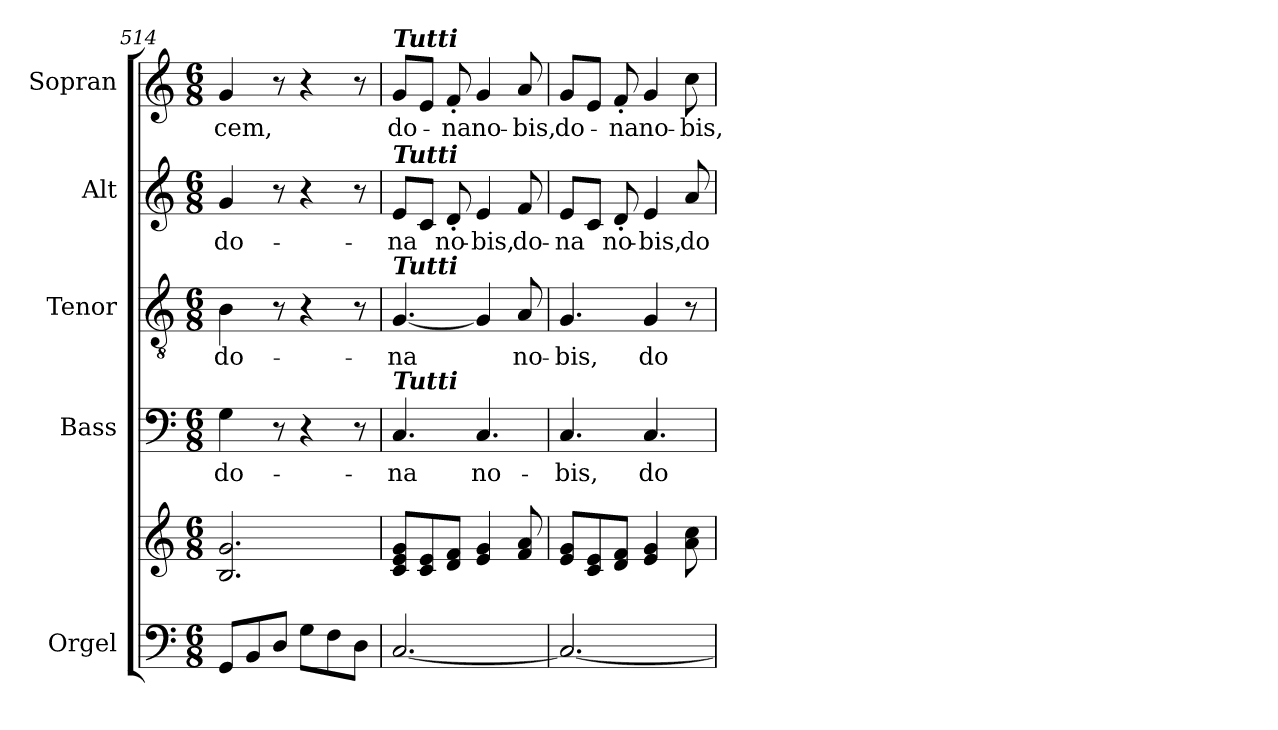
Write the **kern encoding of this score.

**kern	**kern	**kern	**text	**kern	**text	**kern	**text	**kern	**text
*part5	*part5	*part4	*part4	*part3	*part3	*part2	*part2	*part1	*part1
*staff6	*staff5	*staff4	*staff4	*staff3	*staff3	*staff2	*staff2	*staff1	*staff1
*I"Orgel	*	*I"Bass	*	*I"Tenor	*	*I"Alt	*	*I"Sopran	*
*I'Org.	*	*I'B.	*	*I'T.	*	*I'A.	*	*I'S.	*
*clefF4	*clefG2	*clefF4	*	*clefGv2	*	*clefG2	*	*clefG2	*
*k[]	*k[]	*k[]	*	*k[]	*	*k[]	*	*k[]	*
*C:	*C:	*C:	*	*C:	*	*C:	*	*C:	*
*M6/8	*M6/8	*M6/8	*	*M6/8	*	*M6/8	*	*M6/8	*
=514	=514	=514	=514	=514	=514	=514	=514	=514	=514
!	!	!	!LO:LY:b	!	!LO:LY:b	!	!LO:LY:b	!	!LO:LY:b
8GG/L	2.B/ 2.g/	4G\	do-	4B\	do-	4g/	do-	4g/	-cem,
8BB/	.	.	.	.	.	.	.	.	.
8D/J	.	8r	.	8r	.	8r	.	8r	.
8G\L	.	4r	.	4r	.	4r	.	4r	.
8F\	.	.	.	.	.	.	.	.	.
8D\J	.	8r	.	8r	.	8r	.	8r	.
!!LO:LB:g=z
=515	=515	=515	=515	=515	=515	=515	=515	=515	=515
!	!	!	!	!	!	!	!	!LO:TX:a:Bi:t=Tutti	!
!	!	!	!	!	!	!LO:TX:a:Bi:t=Tutti	!	!	!
!	!	!	!	!LO:TX:a:Bi:t=Tutti	!	!	!	!	!
!	!	!LO:TX:a:Bi:t=Tutti	!	!	!	!	!	!	!
!	!	!	!LO:LY:b	!	!LO:LY:b	!	!LO:LY:b	!	!LO:LY:b
[2.C/	8c/ 8e/ 8g/L	4.C/	-na	[4.G/	-na	8e/L	-na	8g/L	do-
.	8c/ 8e/	.	.	.	.	8c/J	.	8e/J	.
!	!	!	!	!	!	!	!LO:LY:b	!	!LO:LY:b
.	8d/ 8f/J	.	.	.	.	8d'</	no-	8f'</	-na
!	!	!	!LO:LY:b	!	!	!	!LO:LY:b	!	!LO:LY:b
.	4e/ 4g/	4.C/	no-	4G/]	.	4e/	-bis,	4g/	no-
!	!	!	!	!	!LO:LY:b	!	!LO:LY:b	!	!LO:LY:b
.	8f/ 8a/	.	.	8A/	no-	8f/	do-	8a/	-bis,
=516	=516	=516	=516	=516	=516	=516	=516	=516	=516
!	!	!	!LO:LY:b	!	!LO:LY:b	!	!LO:LY:b	!	!LO:LY:b
2.C/_	8e/ 8g/L	4.C/	-bis,	4.G/	-bis,	8e/L	-na	8g/L	do-
.	8c/ 8e/	.	.	.	.	8c/J	.	8e/J	.
!	!	!	!	!	!	!	!LO:LY:b	!	!LO:LY:b
.	8d/ 8f/J	.	.	.	.	8d'</	no-	8f'</	-na
!	!	!	!LO:LY:b	!	!LO:LY:b	!	!LO:LY:b	!	!LO:LY:b
.	4e/ 4g/	4.C/	do-	4G/	do-	4e/	-bis,	4g/	no-
!	!	!	!	!	!	!	!LO:LY:b	!	!LO:LY:b
.	8a\ 8cc\	.	.	8r	.	8a/	do-	8cc\	-bis,
=	=	=	=	=	=	=	=	=	=
*-	*-	*-	*-	*-	*-	*-	*-	*-	*-
